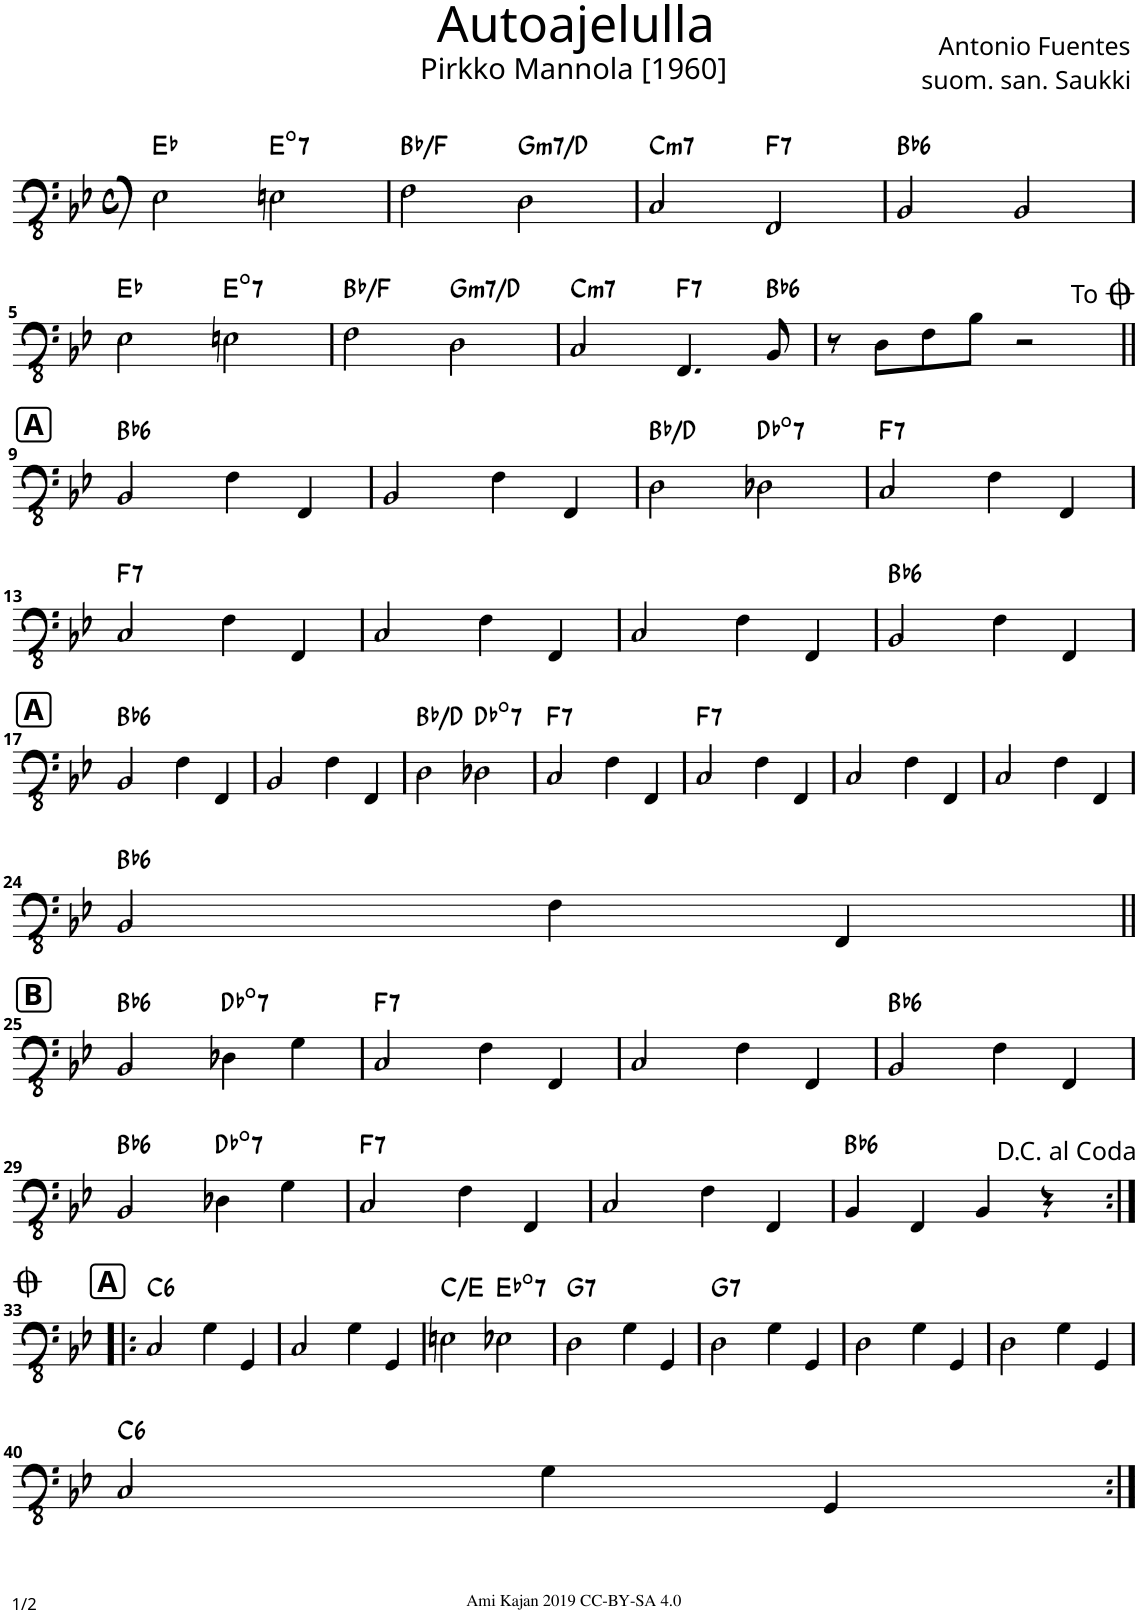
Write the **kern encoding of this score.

**kern	**harte
*part1	*part1
*staff1	*
*I"Piano	*
*I'Pno.	*
*clefFv4	*
*k[b-e-]	*
*M4/4	*
*met(c)	*
=1	=1
2EE-\	Eb:maj
!	!LO:H:kt=7
2EEn\	E:dim7
=2	=2
2FF\	Bb:maj/5
!	!LO:H:kt=m7
2DD\	G:min7/5
=3	=3
!	!LO:H:kt=m7
2CC/	C:min7
!	!LO:H:kt=7
2FFF/	F:7
=4	=4
!	!LO:H:kt=6
2BBB-/	Bb:maj6
2BBB-/	.
!!LO:LB:g=z
=5	=5
2EE-\	Eb:maj
!	!LO:H:kt=7
2EEn\	E:dim7
=6	=6
2FF\	Bb:maj/5
!	!LO:H:kt=m7
2DD\	G:min7/5
=7	=7
!	!LO:H:kt=m7
2CC/	C:min7
!	!LO:H:kt=7
4.FFF/	F:7
!	!LO:H:kt=6
8BBB-/	Bb:maj6
=8	=8
8r	.
8DD\L	.
8FF\	.
8BB-\J	.
2r	.
!LO:TX:a:t=To <font size="30"/><font face="ScoreText"/>	!
!!LO:LB:g=z
!!LO:REH:place=s1:a:B:cj:fs=14:t=A
=9||	=9||
!	!LO:H:kt=6
2BBB-/	Bb:maj6
4FF\	.
4FFF/	.
=10	=10
2BBB-/	.
4FF\	.
4FFF/	.
=11	=11
2DD\	Bb:maj/3
!	!LO:H:kt=7
2DD-X\	Db:dim7
=12	=12
!	!LO:H:kt=7
2CC/	F:7
4FF\	.
4FFF/	.
!!LO:LB:g=z
=13	=13
!	!LO:H:kt=7
2CC/	F:7
4FF\	.
4FFF/	.
=14	=14
2CC/	.
4FF\	.
4FFF/	.
=15	=15
2CC/	.
4FF\	.
4FFF/	.
=16	=16
!	!LO:H:kt=6
2BBB-/	Bb:maj6
4FF\	.
4FFF/	.
!!LO:LB:g=z
!!LO:REH:place=s1:a:B:cj:fs=14:t=A
=17	=17
!	!LO:H:kt=6
2BBB-/	Bb:maj6
4FF\	.
4FFF/	.
=18	=18
2BBB-/	.
4FF\	.
4FFF/	.
=19	=19
2DD\	Bb:maj/3
!	!LO:H:kt=7
2DD-X\	Db:dim7
=20	=20
!	!LO:H:kt=7
2CC/	F:7
4FF\	.
4FFF/	.
=21	=21
!	!LO:H:kt=7
2CC/	F:7
4FF\	.
4FFF/	.
=22	=22
2CC/	.
4FF\	.
4FFF/	.
=23	=23
2CC/	.
4FF\	.
4FFF/	.
!!LO:LB:g=z
=24	=24
!	!LO:H:kt=6
2BBB-/	Bb:maj6
4FF\	.
4FFF/	.
!!LO:LB:g=z
!!LO:REH:place=s1:a:B:cj:fs=14:t=B
=25||	=25||
!	!LO:H:kt=6
2BBB-/	Bb:maj6
!	!LO:H:kt=7
4DD-X\	Db:dim7
4GG\	.
=26	=26
!	!LO:H:kt=7
2CC/	F:7
4FF\	.
4FFF/	.
=27	=27
2CC/	.
4FF\	.
4FFF/	.
=28	=28
!	!LO:H:kt=6
2BBB-/	Bb:maj6
4FF\	.
4FFF/	.
!!LO:LB:g=z
=29	=29
!	!LO:H:kt=6
2BBB-/	Bb:maj6
!	!LO:H:kt=7
4DD-X\	Db:dim7
4GG\	.
=30	=30
!	!LO:H:kt=7
2CC/	F:7
4FF\	.
4FFF/	.
=31	=31
2CC/	.
4FF\	.
4FFF/	.
=32	=32
!	!LO:H:kt=6
4BBB-/	Bb:maj6
4FFF/	.
4BBB-/	.
4r	.
!!LO:LB:g=z
!!LO:REH:place=s1:a:B:cj:fs=14:t=A
=33:|!|:	=33:|!|:
!	!LO:H:kt=6
2CC/	C:maj6
4GG\	.
4GGG/	.
=34	=34
2CC/	.
4GG\	.
4GGG/	.
=35	=35
2EEn\	C:maj/3
!	!LO:H:kt=7
2EE-X\	Eb:dim7
=36	=36
!	!LO:H:kt=7
2DD\	G:7
4GG\	.
4GGG/	.
=37	=37
!	!LO:H:kt=7
2DD\	G:7
4GG\	.
4GGG/	.
=38	=38
2DD\	.
4GG\	.
4GGG/	.
=39	=39
2DD\	.
4GG\	.
4GGG/	.
!!LO:LB:g=z
=40	=40
!	!LO:H:kt=6
2CC/	C:maj6
4GG\	.
4GGG/	.
=:|!	=:|!
*-	*-
